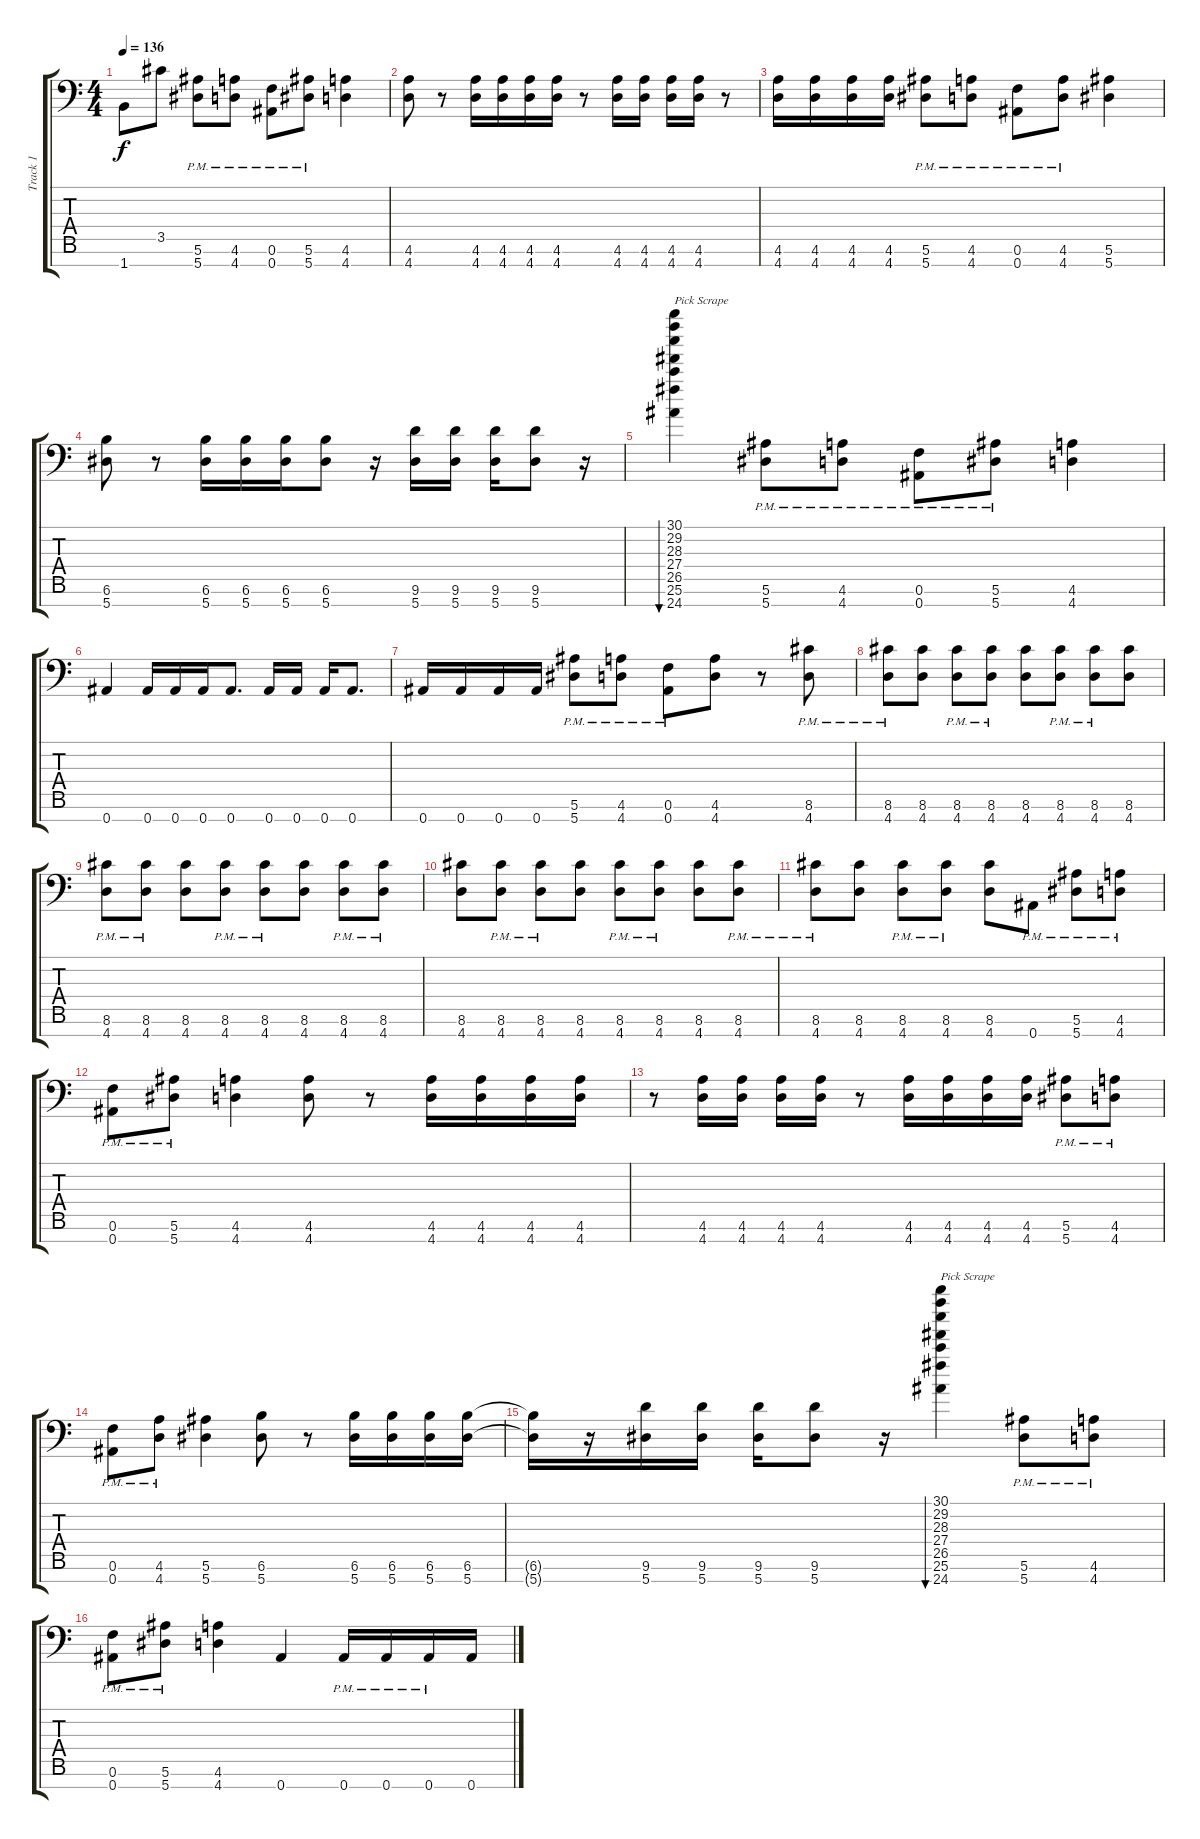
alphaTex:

\track ("Track 1" "Track 1") {instrument distortionguitar}
\staff {score tabs}
\tuning (F4 C4 Ab3 Eb3 Bb2 F2 Bb1) {hide}
\ts (4 4)
\tempo 136
\clef f4
\ks c
1.7.8{dy f} 3.5.8 (5.6{pm} 5.7{pm}).8 (4.6{pm} 4.7{pm}).8 (0.6{pm} 0.7{pm}).8 (5.6{pm} 5.7{pm}).8 (4.6 4.7).4 |
(4.6 4.7).8 r.8 (4.6 4.7).16 (4.6 4.7).16 (4.6 4.7).16 (4.6 4.7).16 r.8 (4.6 4.7).16 (4.6 4.7).16 (4.6 4.7).16 (4.6 4.7).16 r.8 |
(4.6 4.7).16 (4.6 4.7).16 (4.6 4.7).16 (4.6 4.7).16 (5.6{pm} 5.7{pm}).8 (4.6{pm} 4.7{pm}).8 (0.6{pm} 0.7{pm}).8 (4.6{pm} 4.7{pm}).8 (5.6 5.7).4 |
(6.6 5.7).8 r.8 (6.6 5.7).16 (6.6 5.7).16 (6.6 5.7).16 (6.6 5.7).8 r.16 (9.6 5.7).16 (9.6 5.7).16 (9.6 5.7).16 (9.6 5.7).8 r.16 |
(30.1 29.2 28.3 27.4 26.5 25.6 24.7).4{bu 480 txt "Pick Scrape" instrument guitarfretnoise} (5.6{pm} 5.7{pm}).8{instrument distortionguitar} (4.6{pm} 4.7{pm}).8 (0.6{pm} 0.7{pm}).8 (5.6{pm} 5.7{pm}).8 (4.6 4.7).4 |
0.7.4 0.7.16 0.7.16 0.7.16 0.7.8{d} 0.7.16 0.7.16 0.7.16 0.7.8{d} |
0.7.16 0.7.16 0.7.16 0.7.16 (5.6{pm} 5.7{pm}).8 (4.6{pm} 4.7{pm}).8 (0.6{pm} 0.7{pm}).8 (4.6 4.7).8 r.8 (8.6{pm} 4.7{pm}).8 |
(8.6{pm} 4.7{pm}).8 (8.6 4.7).8 (8.6{pm} 4.7{pm}).8 (8.6{pm} 4.7{pm}).8 (8.6 4.7).8 (8.6{pm} 4.7{pm}).8 (8.6{pm} 4.7{pm}).8 (8.6 4.7).8 |
(8.6{pm} 4.7{pm}).8 (8.6{pm} 4.7{pm}).8 (8.6 4.7).8 (8.6{pm} 4.7{pm}).8 (8.6{pm} 4.7{pm}).8 (8.6 4.7).8 (8.6{pm} 4.7{pm}).8 (8.6{pm} 4.7{pm}).8 |
(8.6 4.7).8 (8.6{pm} 4.7{pm}).8 (8.6{pm} 4.7{pm}).8 (8.6 4.7).8 (8.6{pm} 4.7{pm}).8 (8.6{pm} 4.7{pm}).8 (8.6 4.7).8 (8.6{pm} 4.7{pm}).8 |
(8.6{pm} 4.7{pm}).8 (8.6 4.7).8 (8.6{pm} 4.7{pm}).8 (8.6{pm} 4.7{pm}).8 (8.6 4.7).8 0.7{pm}.8 (5.6{pm} 5.7{pm}).8 (4.6{pm} 4.7{pm}).8 |
(0.6{pm} 0.7{pm}).8 (5.6{pm} 5.7{pm}).8 (4.6 4.7).4 (4.6 4.7).8 r.8 (4.6 4.7).16 (4.6 4.7).16 (4.6 4.7).16 (4.6 4.7).16 |
r.8 (4.6 4.7).16 (4.6 4.7).16 (4.6 4.7).16 (4.6 4.7).16 r.8 (4.6 4.7).16 (4.6 4.7).16 (4.6 4.7).16 (4.6 4.7).16 (5.6{pm} 5.7{pm}).8 (4.6{pm} 4.7{pm}).8 |
(0.6{pm} 0.7{pm}).8 (4.6{pm} 4.7{pm}).8 (5.6 5.7).4 (6.6 5.7).8 r.8 (6.6 5.7).16 (6.6 5.7).16 (6.6 5.7).16 (6.6 5.7).16 |
(6.6{t} 5.7{t}).16 r.16 (9.6 5.7).16 (9.6 5.7).16 (9.6 5.7).16 (9.6 5.7).8 r.16 (30.1 29.2 28.3 27.4 26.5 25.6 24.7).4{bu 480 txt "Pick Scrape" instrument guitarfretnoise} (5.6{pm} 5.7{pm}).8{instrument distortionguitar} (4.6{pm} 4.7{pm}).8 |
(0.6{pm} 0.7{pm}).8 (5.6{pm} 5.7{pm}).8 (4.6 4.7).4 0.7.4 0.7{pm}.16 0.7{pm}.16 0.7{pm}.16 0.7.16
